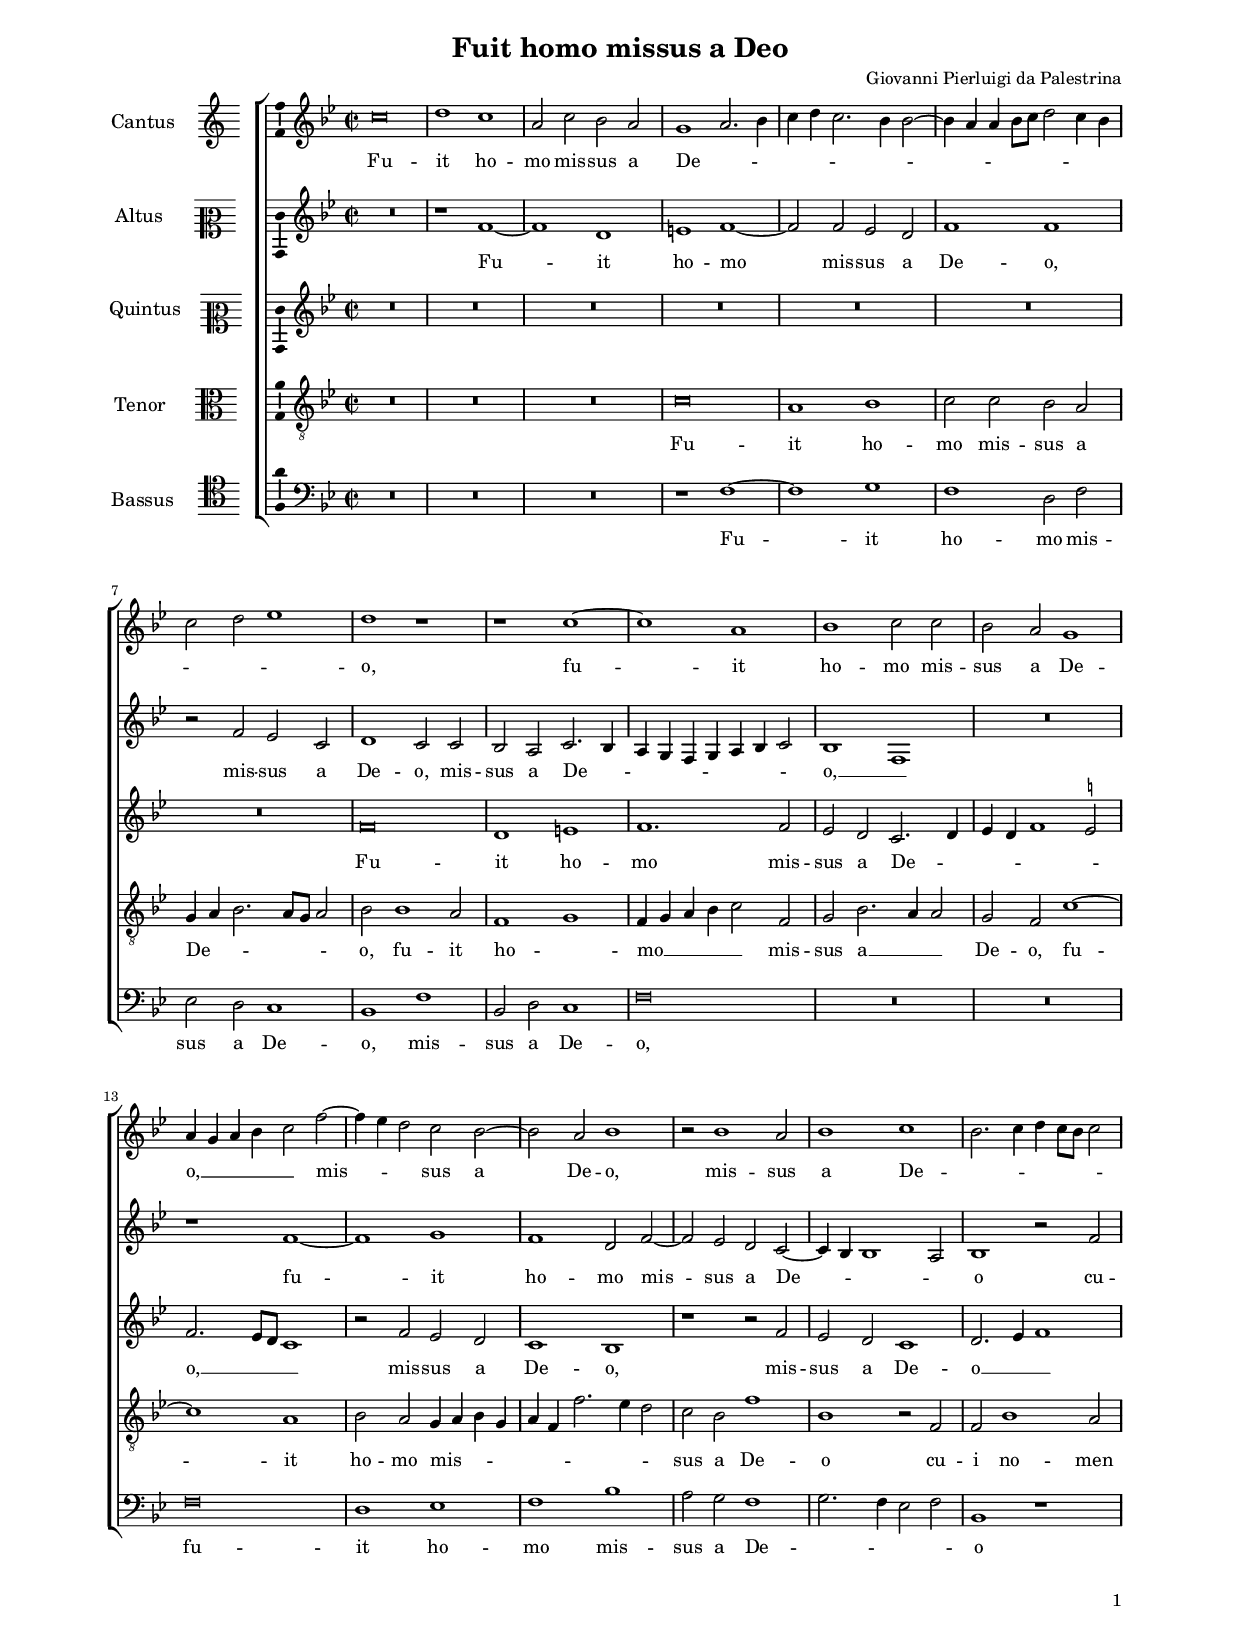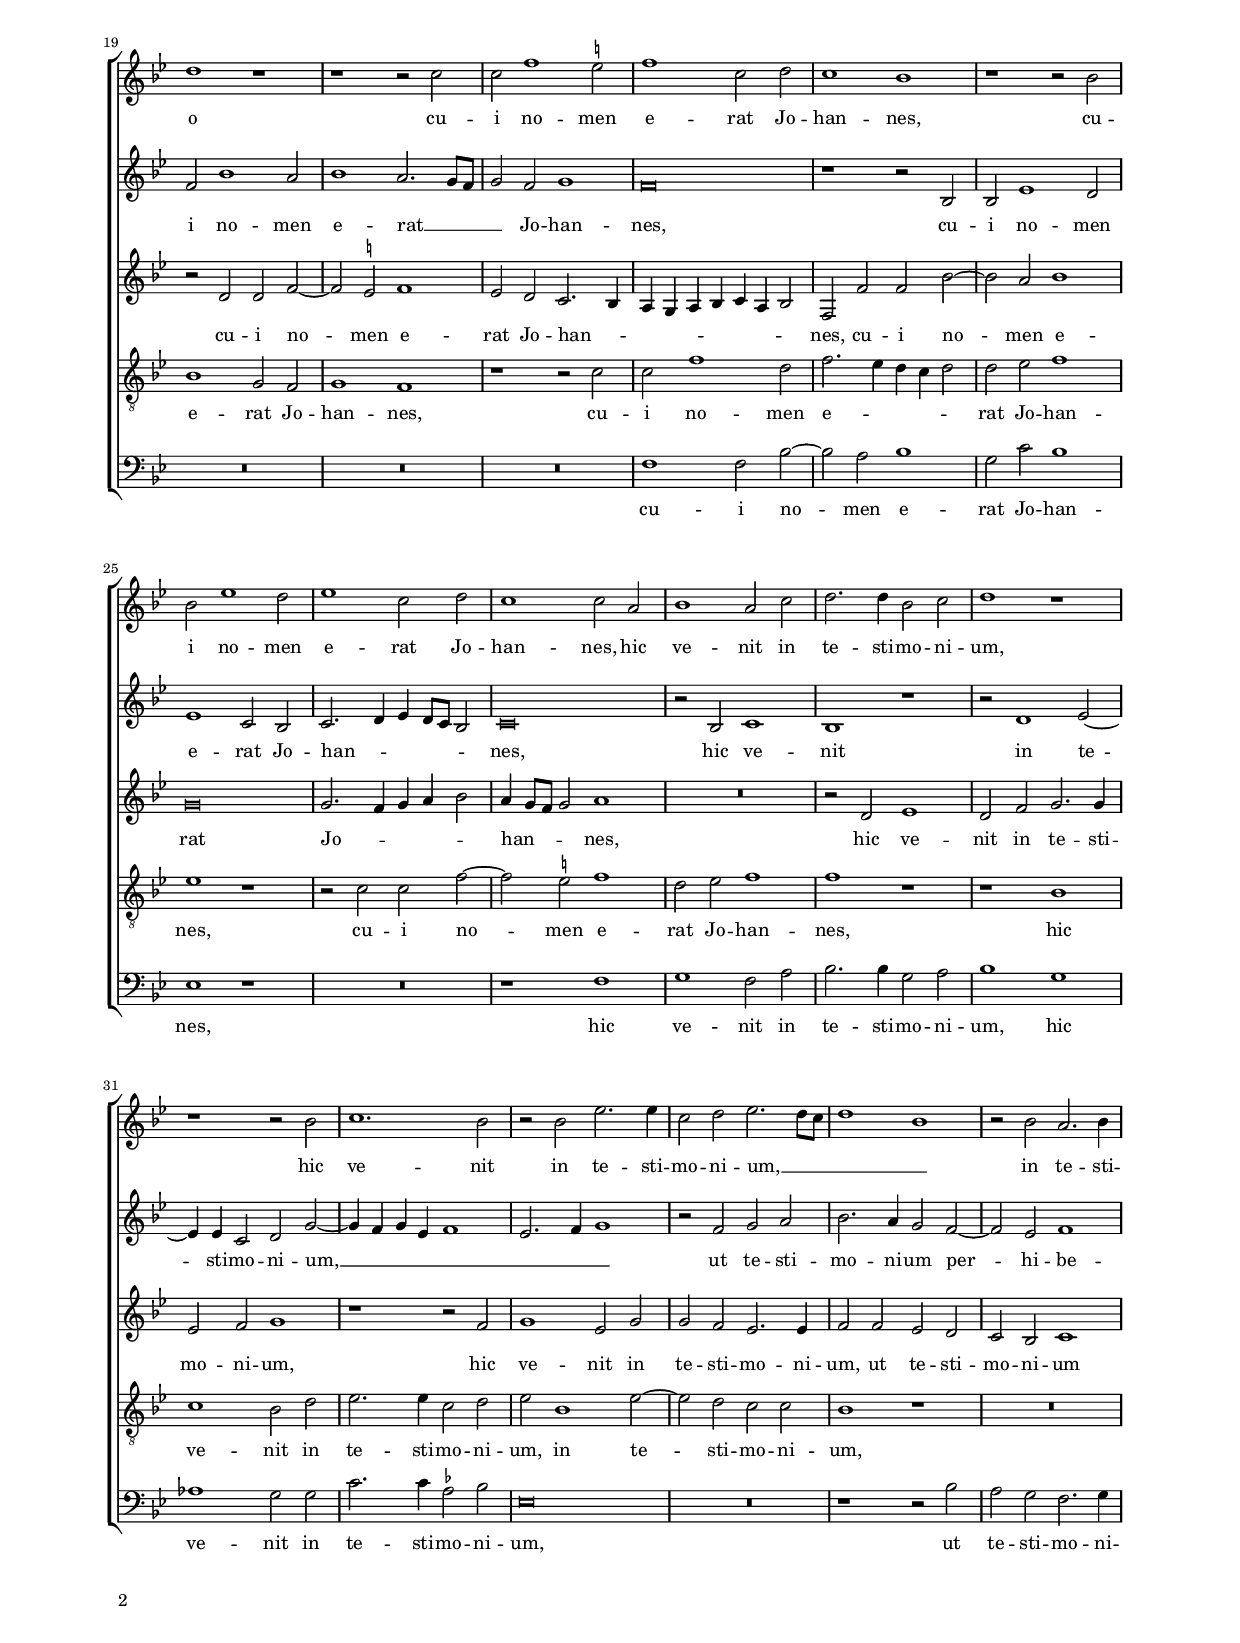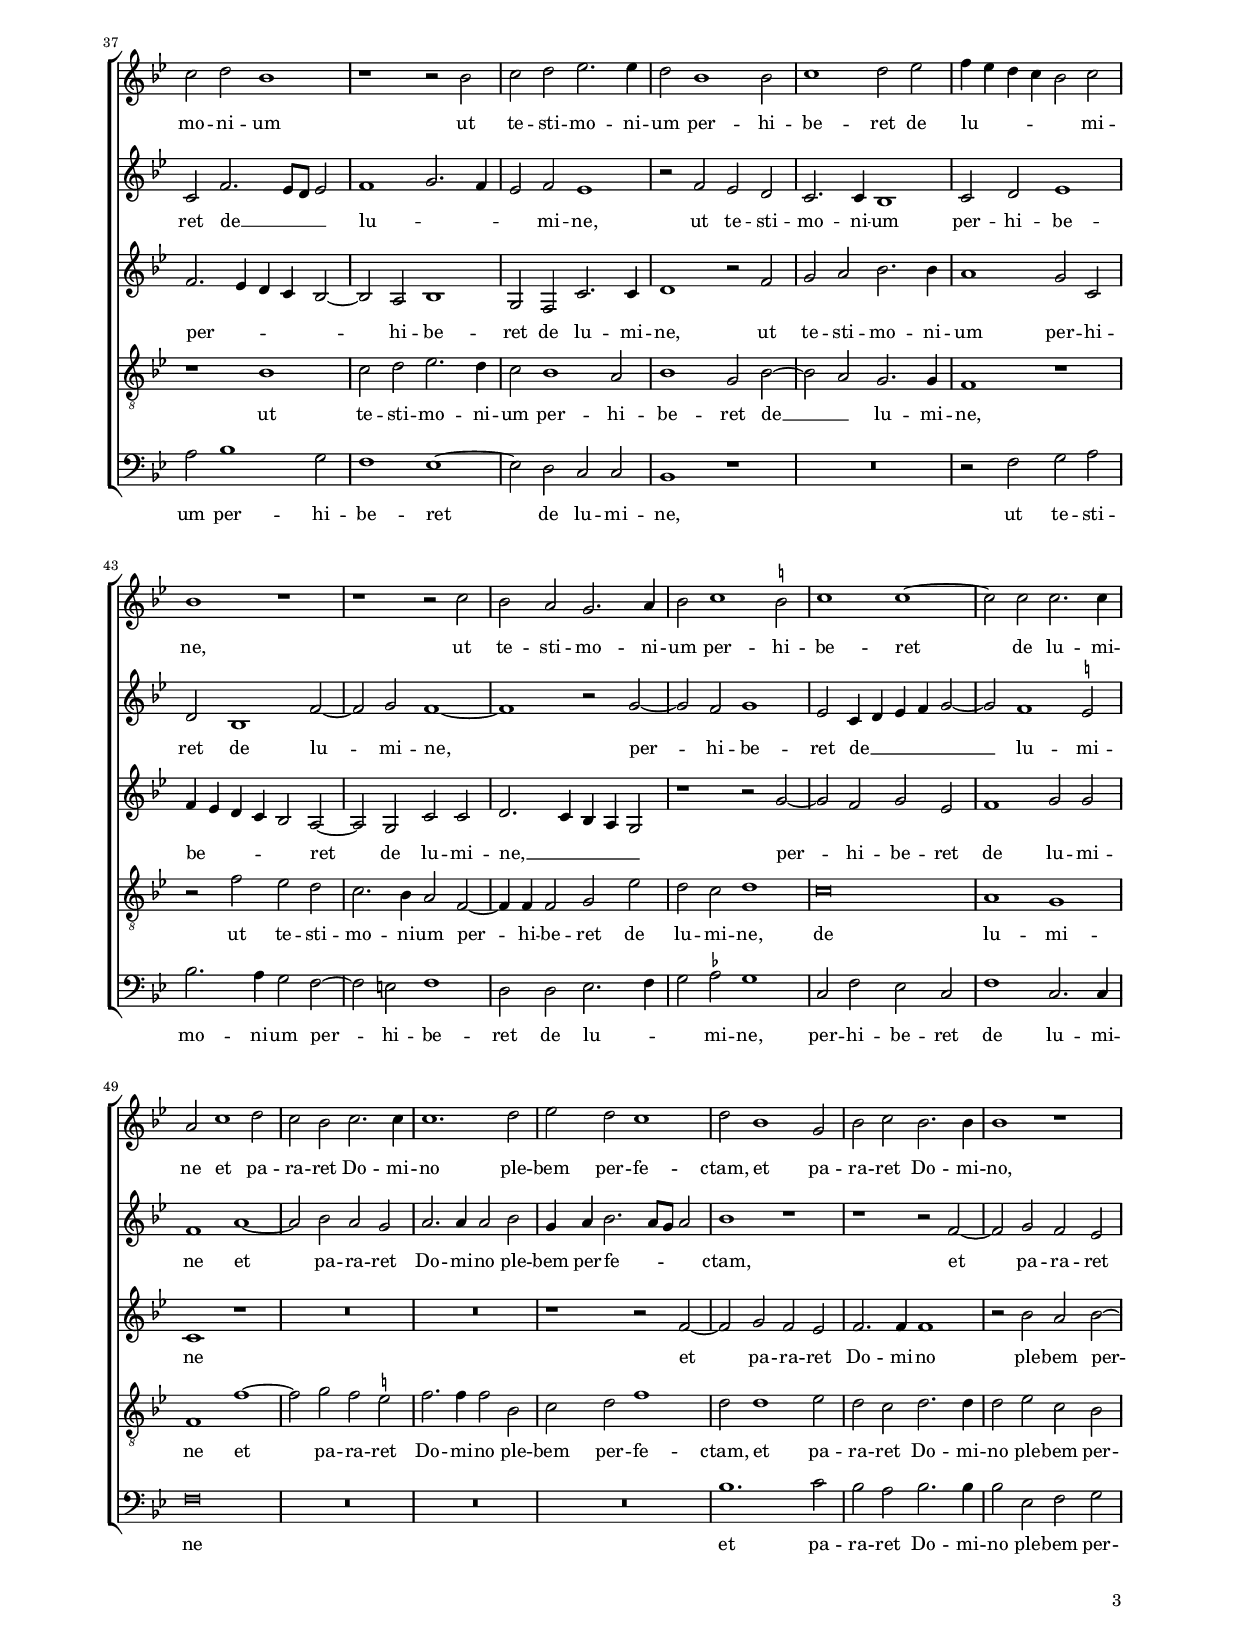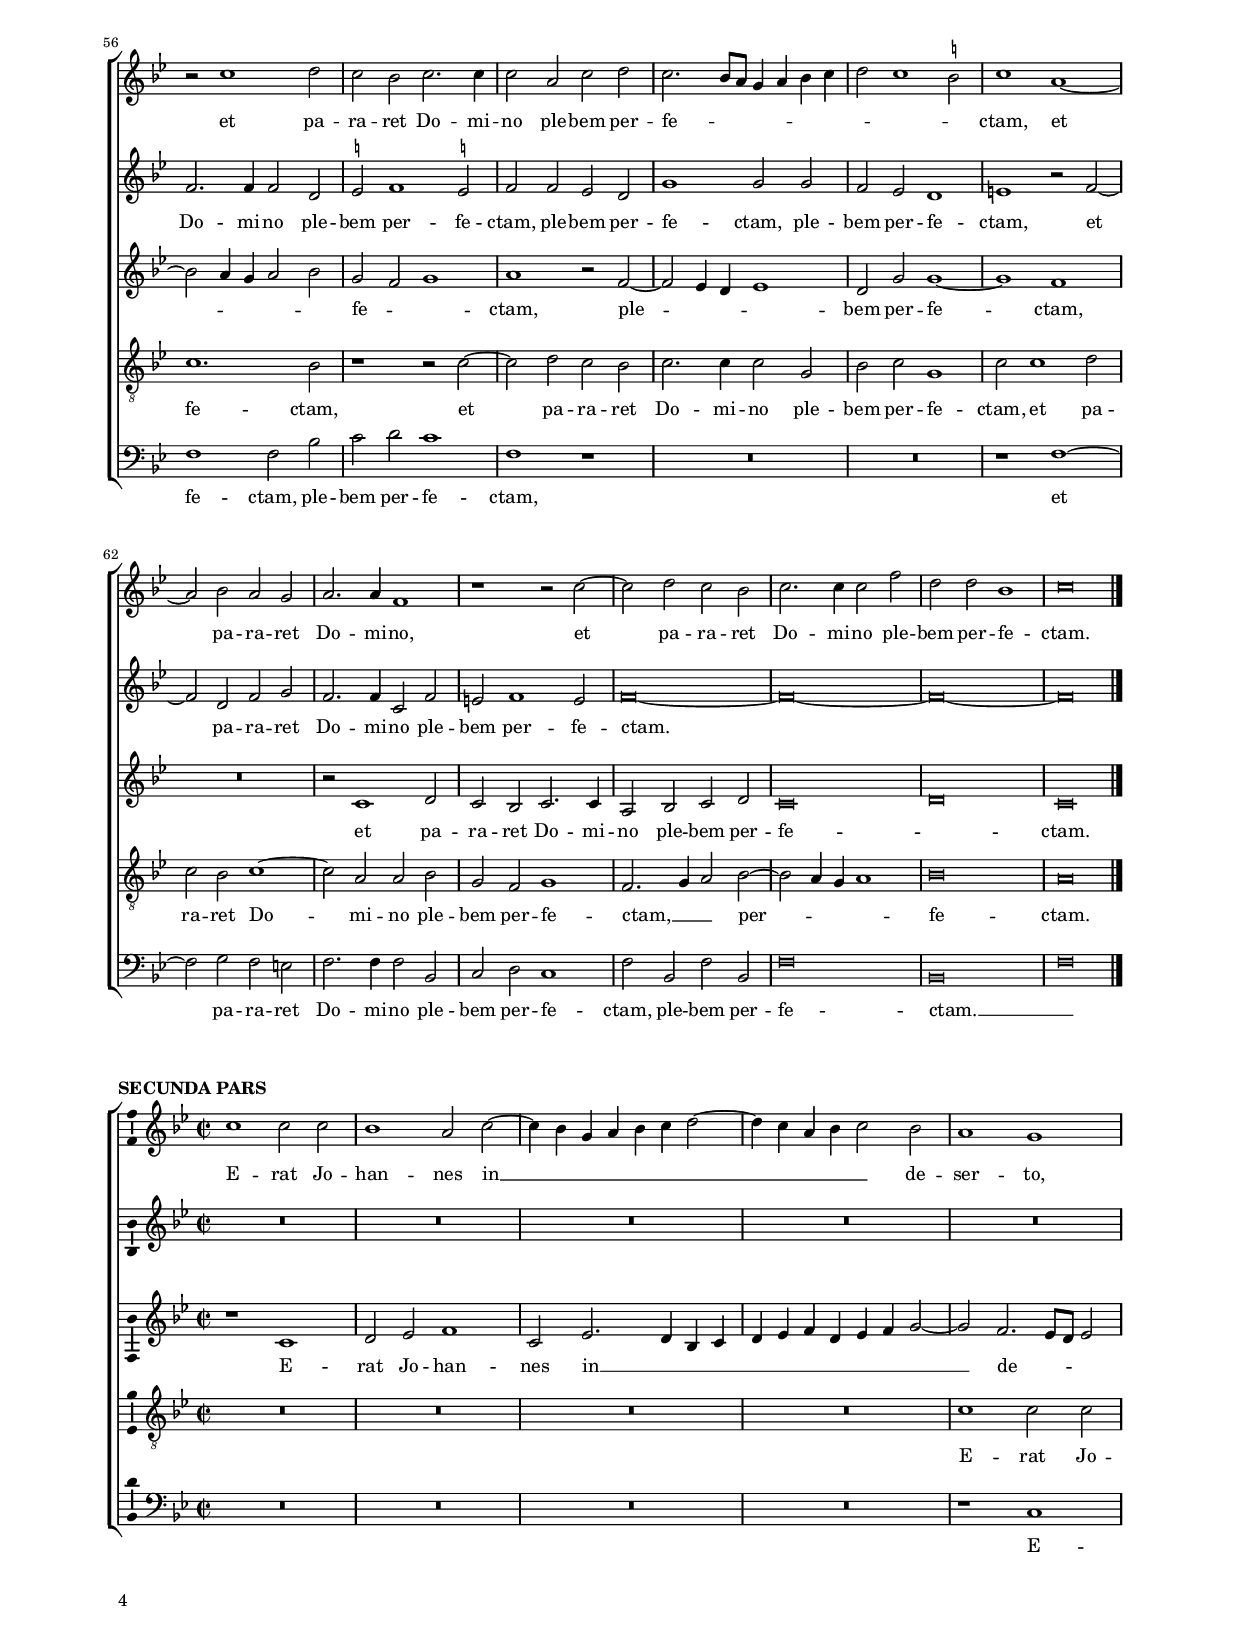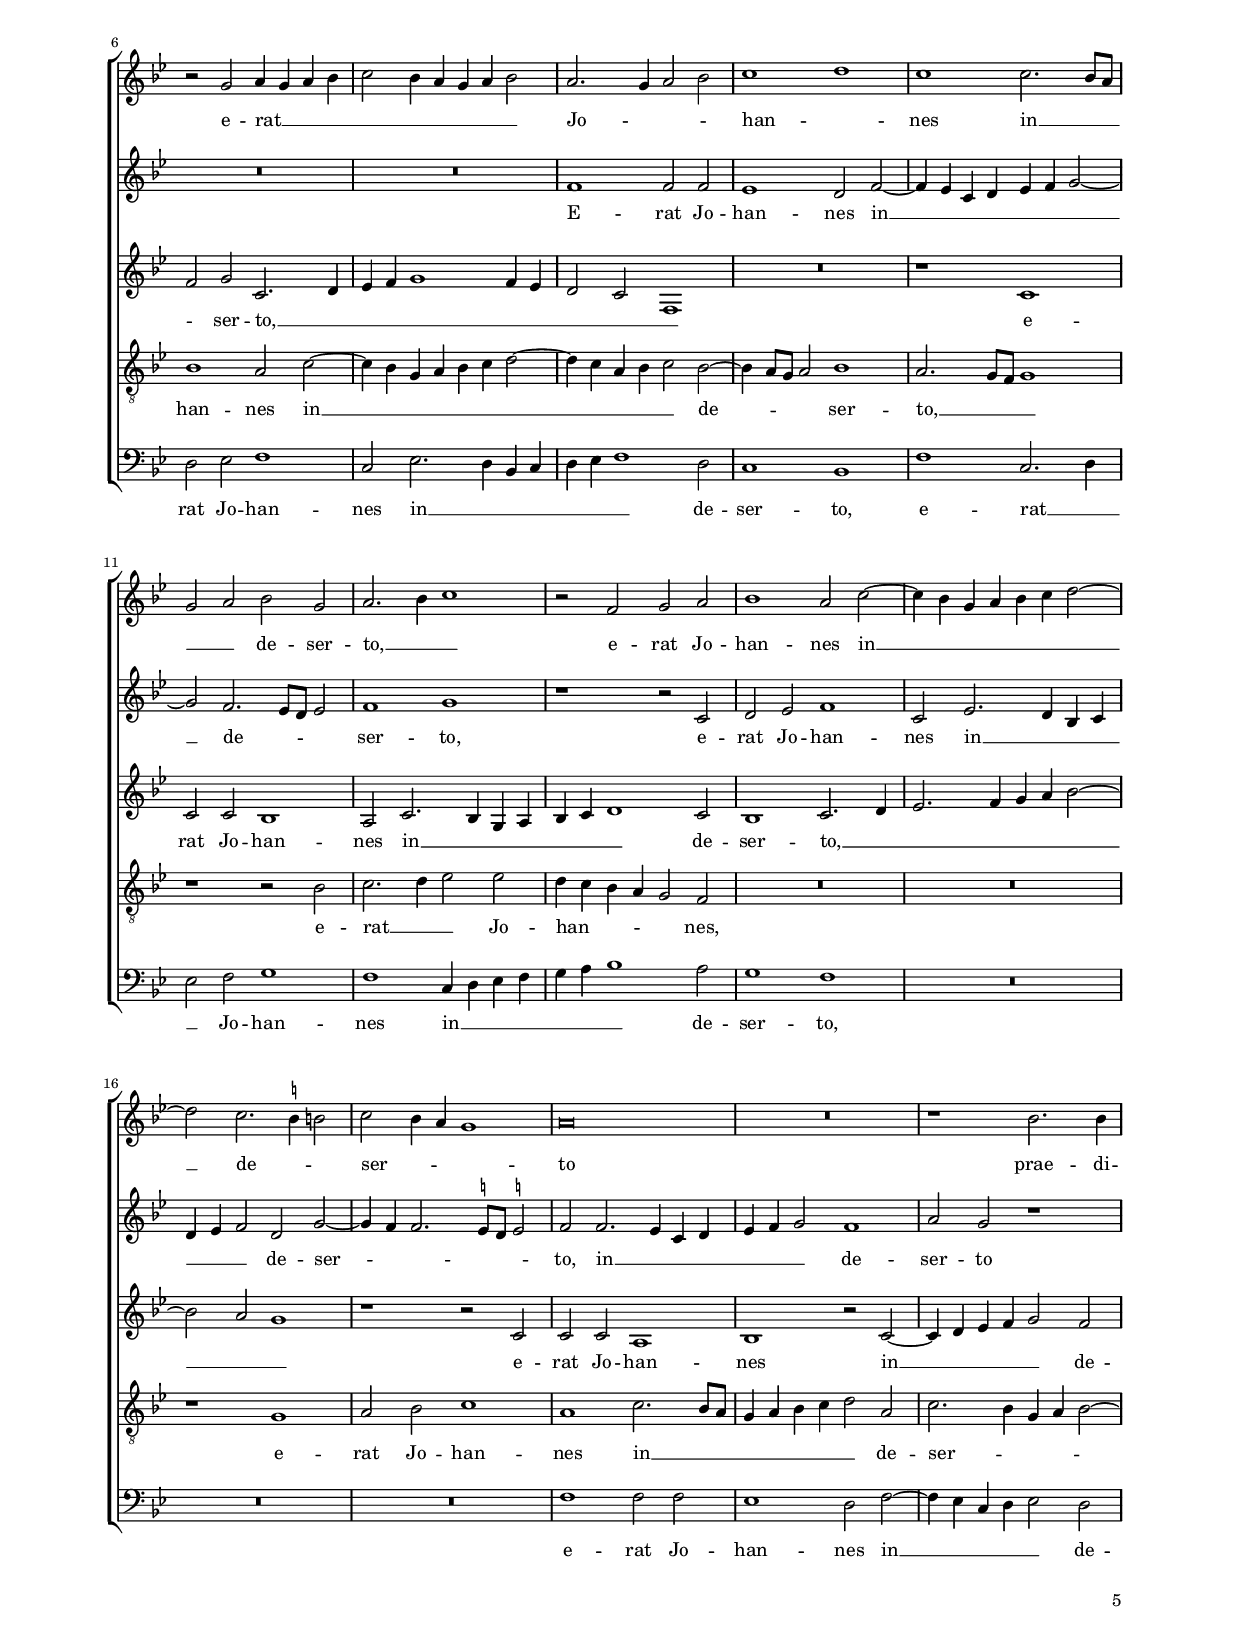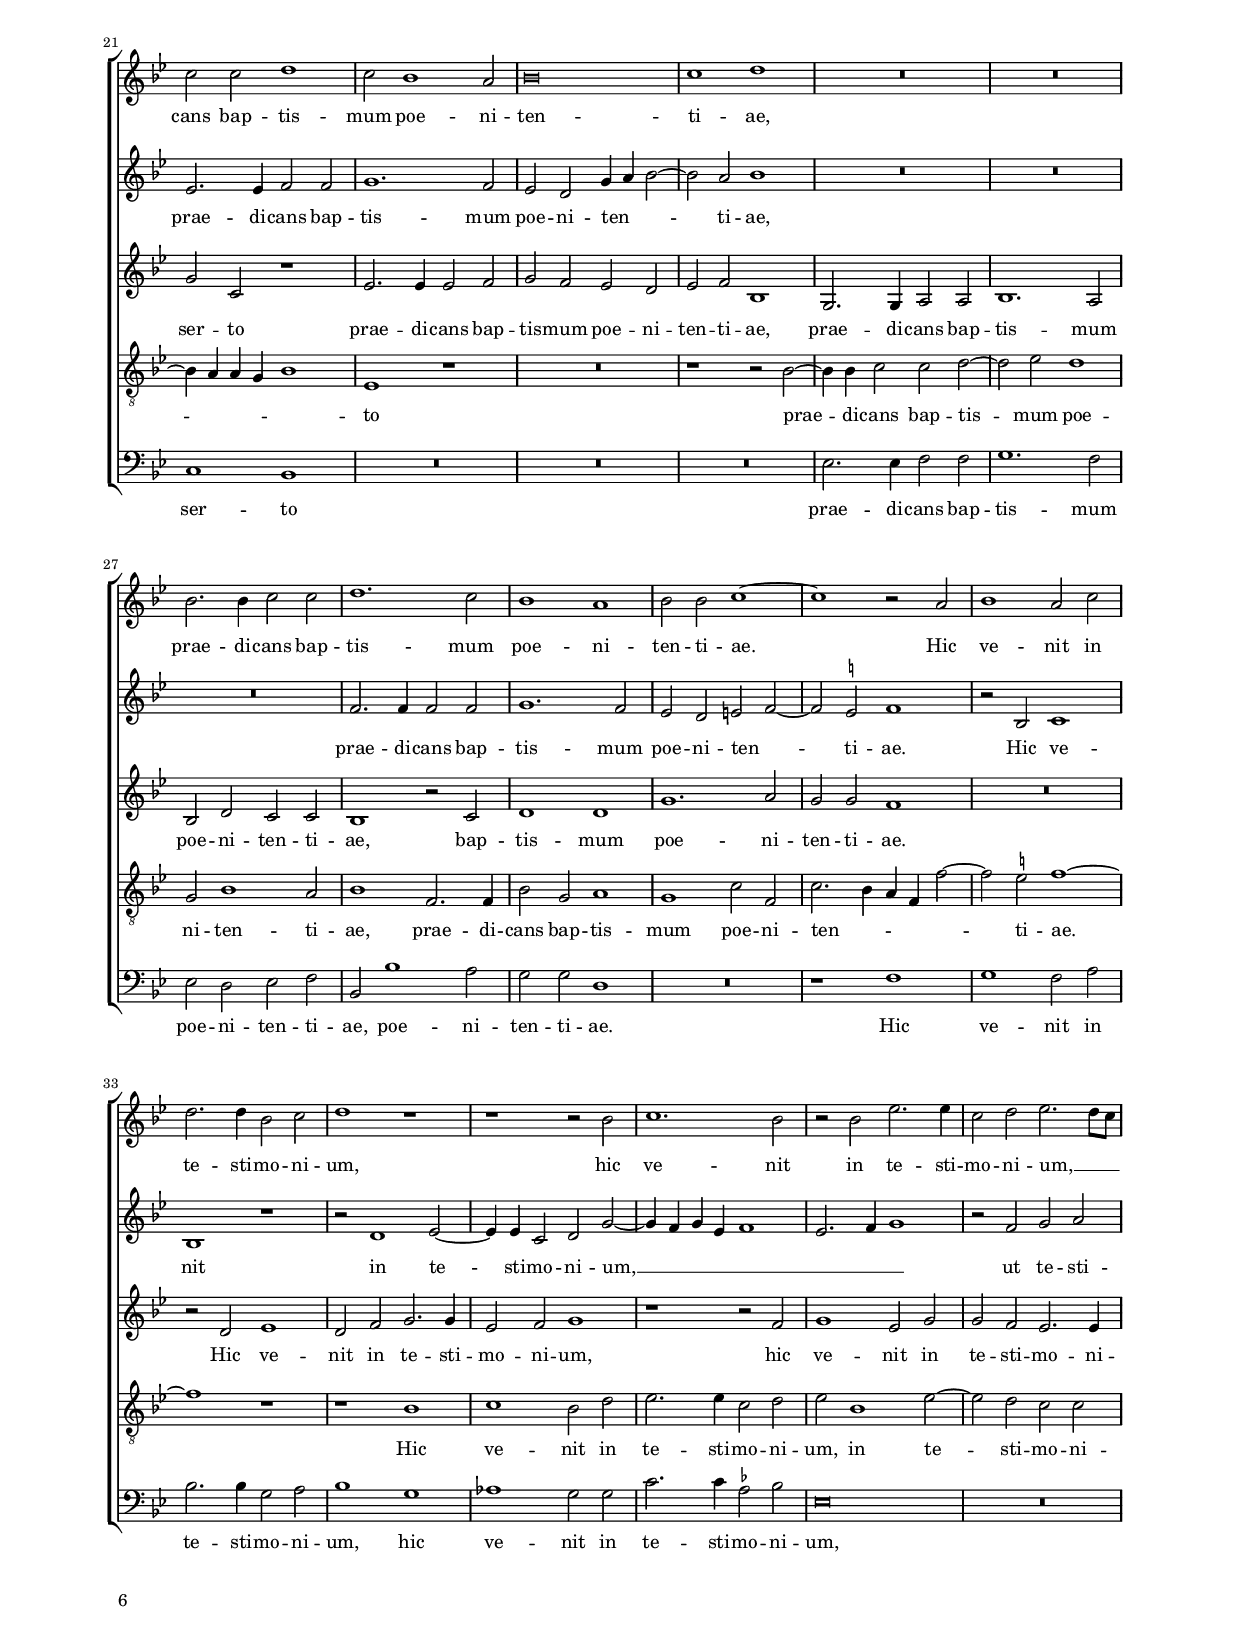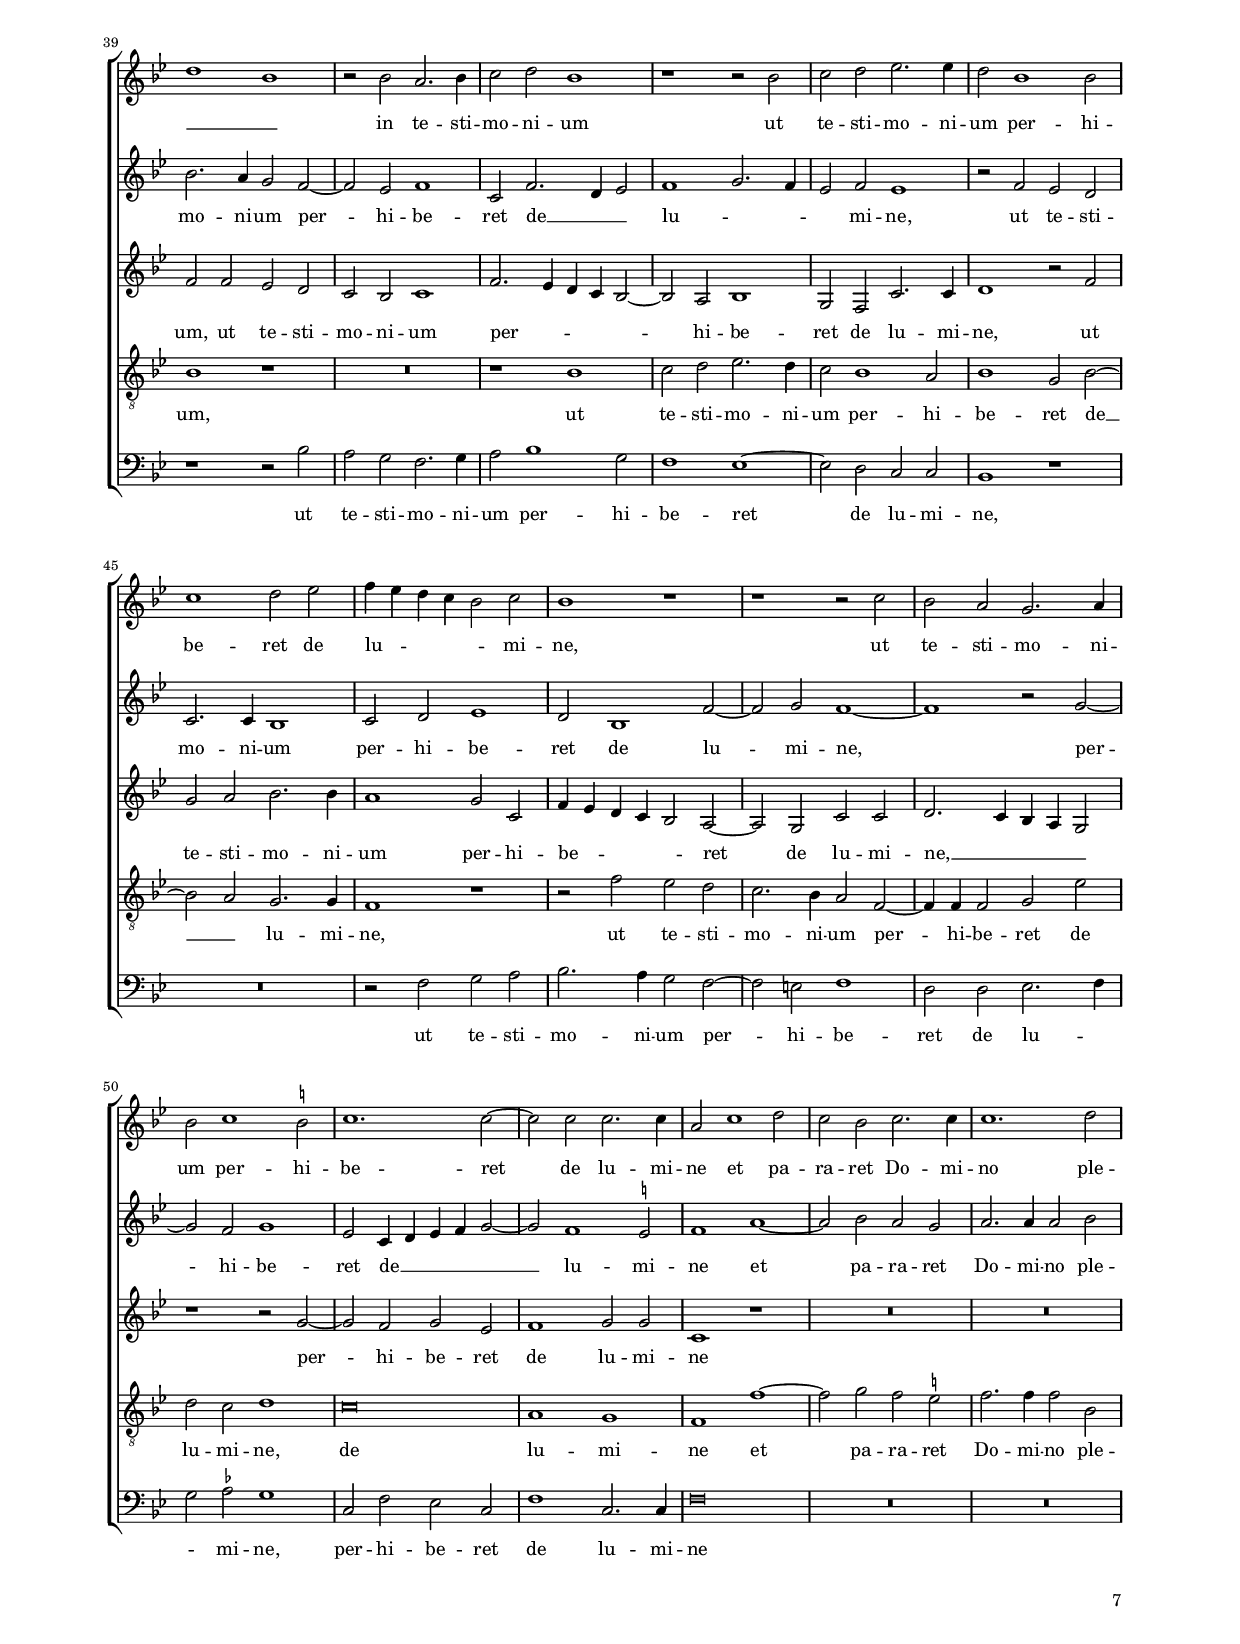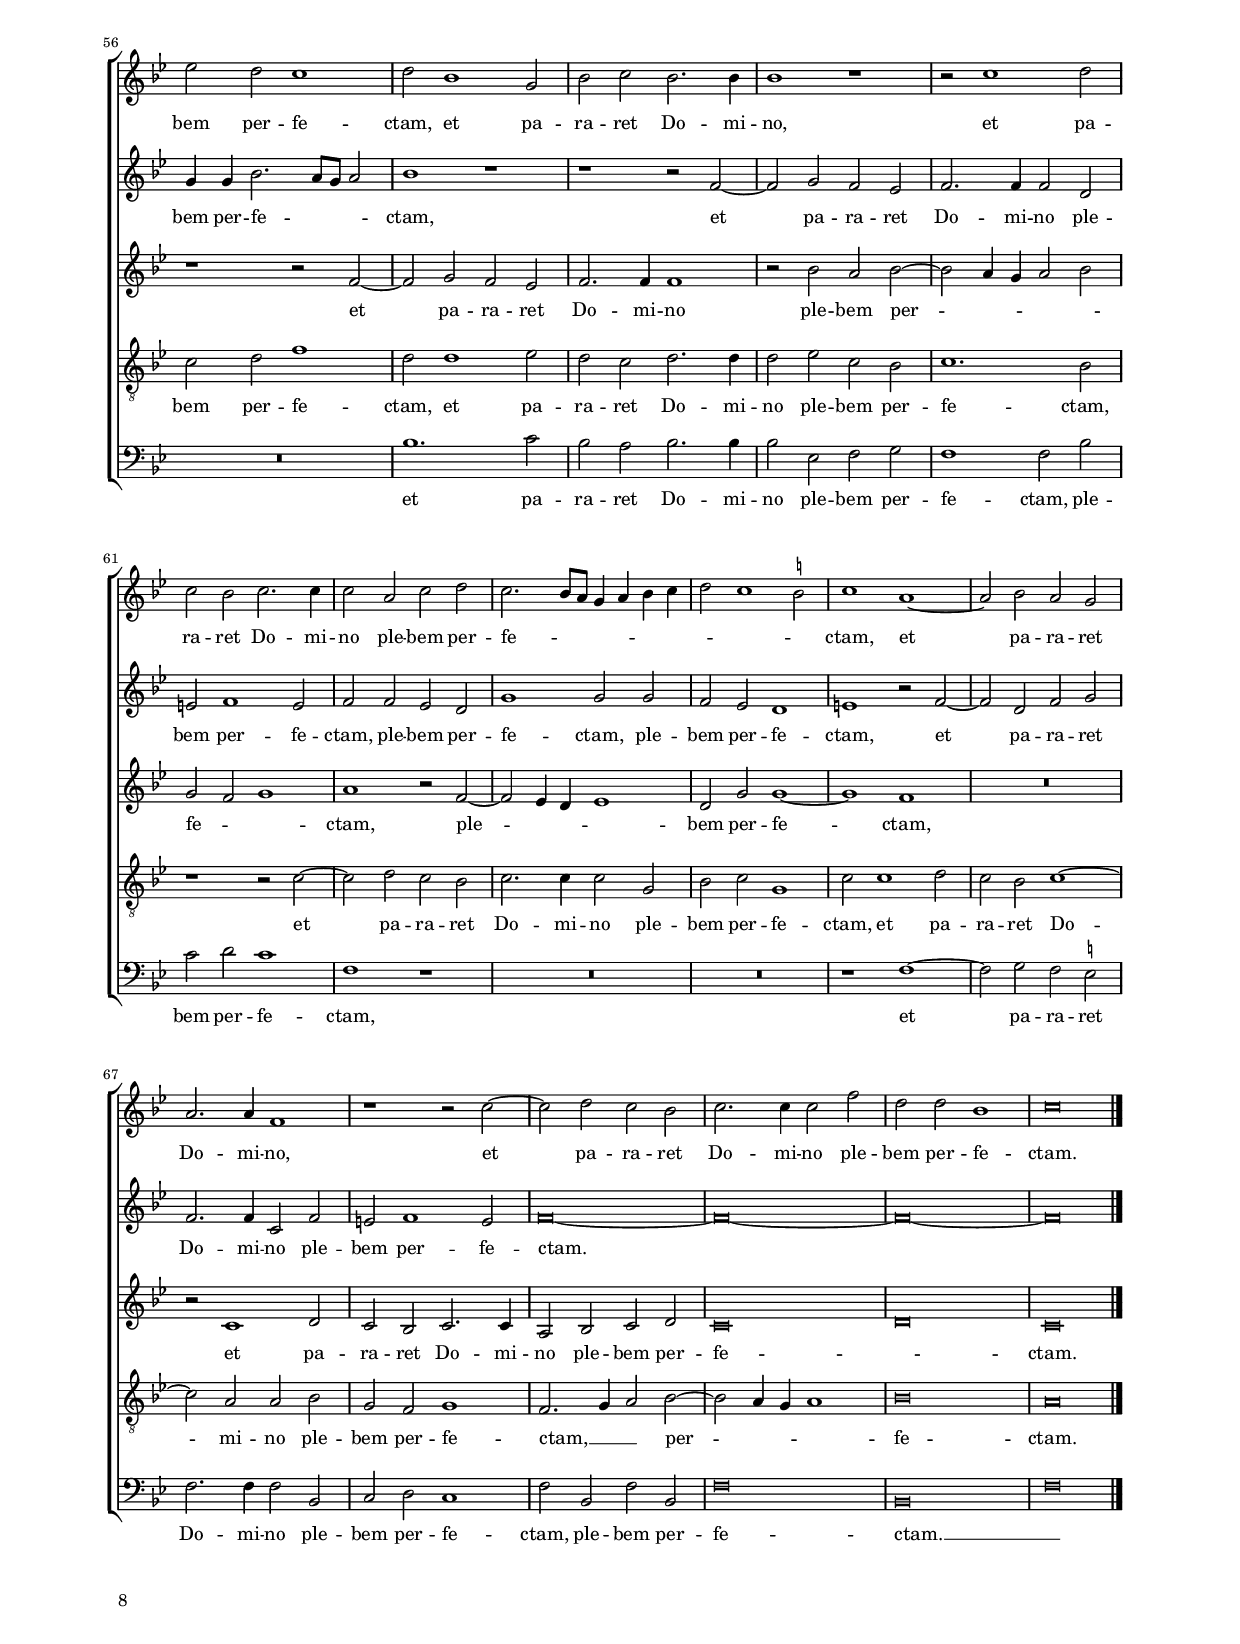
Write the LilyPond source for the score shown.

\header
{
  title="Fuit homo missus a Deo"
  composer="Giovanni Pierluigi da Palestrina"
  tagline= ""
}

\version "2.20.0"
\language deutsch
#(set-global-staff-size 15)
% #(set-default-paper-size "letter")
#(ly:set-option 'point-and-click #f)

	
	ficta = { \once \set suggestAccidentals = ##t }
	
	forget = #(define-music-function (music) (ly:music?) #{
		\accidentalStyle forget
		$music
		\accidentalStyle default
		#})
	
	m = \melisma
	me = \melismaEnd


\paper
	{
	top-margin = 1.8 \cm
	bottom-margin = 1.2 \cm
	left-margin = 2 \cm
	right-margin = 2 \cm
	ragged-bottom = ##f
	ragged-last-bottom = ##t
	print-page-number = ##f
	score-system-spacing = #'((basic-distance . 16) (minimum-distance . 14) (padding . 5) (strechability . 150))
	system-system-spacing = #'((basic-distance . 16) (minimum-distance . 14) (padding . 5) (strechability . 150))
    oddFooterMarkup=\markup   \fill-line { "" \fromproperty #'page:page-number-string }
    evenFooterMarkup=\markup  \fill-line { \fromproperty #'page:page-number-string "" }
    last-bottom-spacing = #'((basic-distance . 12) (minimum-distance . 7) (padding . 4))
	systems-per-page = 3
%       page-count = 6
%	min-systems-per-page = 3
	}

global = {
	\key c \major
	\time 2/2 \set Score.measureLength = #(ly:make-moment 2/1)
        \skip 1*136 \bar "|."
	}
	

incipitcantus = \markup { \score {
	{
	\set Staff.instrumentName = \markup { \fontsize #1 "Cantus" }
	\key c \major
	\clef violin
	s4 \bar ""
	}
	\layout  {
	raggedright = ##t
	indent = 1.8 \cm
	line-width = 2.5 \cm
	\context { \Staff \remove Time_signature_engraver }
	\override Staff.Clef.Y-extent = #'(0 . 0)
	}} \hspace #1 }
      
      
incipitaltus = \markup { \score {
	{
	\set Staff.instrumentName = \markup { \fontsize #1 "Altus" }
	\key c \major
	\clef mezzosoprano
	s4 \bar ""
	}
	\layout  {
	raggedright = ##t
	indent = 1.8 \cm
	line-width = 2.5 \cm
	\context { \Staff \remove Time_signature_engraver }
	\override Staff.Clef.Y-extent = #'(0 . 0)
	}} \hspace #1 }

         
incipitquintus = \markup { \score {
	{
	\set Staff.instrumentName = \markup { \fontsize #1 "Quintus" }
	\key c \major
	\clef mezzosoprano
	s4 \bar ""
	}
	\layout  {
	raggedright = ##t
	indent = 1.8 \cm
	line-width = 2.5 \cm
	\context { \Staff \remove Time_signature_engraver }
	\override Staff.Clef.Y-extent = #'(0 . 0)
	}} \hspace #1 }
      

incipittenor = \markup { \score {
	{
	\set Staff.instrumentName = \markup { \fontsize #1 "Tenor" }
	\key c \major
	\clef alto
	s4 \bar ""
	}
	\layout  {
	raggedright = ##t
	indent = 1.8 \cm
	line-width = 2.5 \cm
	\context { \Staff \remove Time_signature_engraver }
	\override Staff.Clef.Y-extent = #'(0 . 0)
	}} \hspace #1 }
 
      
incipitbassus = \markup { \score {
	{
	\set Staff.instrumentName = \markup { \fontsize #1 "Bassus" }
	\key c \major
	\clef tenor
	s4 \bar ""
	}
	\layout  {
	raggedright = ##t
	indent = 1.8 \cm
	line-width = 2.5 \cm
	\context { \Staff \remove Time_signature_engraver }
	\override Staff.Clef.Y-extent = #'(0 . 0)
	}} \hspace #1 }


cantus =  \relative c''
	{
	d\breve
	e1 d
	h2 d c h
	a1 h2. c4
%5
	d4 e d2. c4 c2~ |
	c4 h h c8 d e2 d4 c
	d2 e f1
	e1 r
	r1d~
%10
	d1 h |
	c1 d2 d
	c2 h a1
	h4 a h c d2 g~
	g4 f e2 d c~
%15
	c2 h c1 |
	r2 c1 h2
	c1 d
	c2. d4 e d8 c d2
	e1 r
%20
	r1 r2 d |
	d2 g1 \ficta fis2
	g1 d2 e
	d1 c
	r1 r2 c
%25
	c2 f1 e2 |
	f1 d2 e
	d1 d2 h
	c1 h2 d
	e2. e4 c2 d
%30
	e1 r |
	r1 r2 c
	d1. c2
	r2 c f2. f4
	d2 e f2. e8 d
%35
	e1 c |
	r2 c h2. c4
	d2 e c1
	r1 r2 c
	d2 e f2. f4
%40
	e2 c1 c2 |
	d1 e2 f
	g4 f e d c2 d
	c1 r
	r1 r2 d
%45
	c2 h a2. h4 |
	c2 d1 \ficta cis2
	d1 d~
	d2 d d2. d4
	h2 d1 e2
%50
	d2 c d2. d4 |
	d1. e2
	f2 e d1
	e2 c1 a2
	c2 d c2. c4
%55
	c1 r |
	r2 d1 e2
	d2 c d2. d4
	d2 h d e
	d2. c8 h a4 h c d
%60
	e2 d1 \ficta cis2 |
	d1 h~
	h2 c h a
	h2. h4 g1
	r1 r2 d'~
%65
	d2 e d c |
	d2. d4 d2 g
	e2 e c1
	d\breve |
	}


altus =  \relative c'
        {
	R\breve
	r1 g'~
	g1 e
	fis1 g~
%5
	g2 g f e |
	g1 g
	r2 g f d
	e1 d2 d
	c2 h d2. c4
%10
	h4 a g a h c d2 |
	c1 g
	R\breve
	r1 g'~
	g1 a
%15
	g1 e2 g~ |
	g2 f e d~
	d4 c c1 h2
	c1 r2 g'
	g2 c1 h2
%20
	c1 h2. a8 g |
	a2 g a1
	g\breve
	r1 r2 c,
	c2 f1 e2
%25
	f1 d2 c |
	d2. e4 f e8 d c2
	d\breve
	r2 c d1
	c1 r
%30
	r2 e1 f2~ |
	f4 f d2 e a~
	a4 g a f g1
	f2. g4 a1
	r2 g a h
%35
	c2. h4 a2 g~ |
	g2 f g1
	d2 g2. f8 e f2
	g1 a2. g4
	f2 g f1
%40
	r2 g f e |
	d2. d4 c1
	d2 e f1
	e2 c1 g'2~
	g2 a g1~
%45
	g1 r2 a~ |
	a2 g a1
	f2 d4 e f g a2~
	a2 g1 \ficta fis2
	g1 h~
%50
	h2 c h a |
	h2. h4 h2 c
	a4 h c2. h8 a h2
	c1 r
	r1 r2 g~
%55
	g2 a g f |
	g2. g4 g2 e
	\ficta fis2 g1 \ficta fis!2
	g2 g f e
	a1 a2 a
%60
	g2 f e1 |
	fis1 r2 g~
	g2 e g a
	g2. g4 d2 g
	fis2 g1 fis2
%65
	g\breve~
	g\breve~
	g\breve~
	g\breve |
	}


quintus =  \relative c'
	{
	R\breve
	R\breve
	R\breve
	R\breve
%5
	R\breve |
	R\breve
	R\breve
	g'\breve
	e1 fis
%10
	g1. g2 |
	f2 e d2. e4
	f4 e g1 \ficta fis2
	g2. f8 e d1
	r2 g f e
%15
	d1 c |
	r1 r2 g'
	f2 e d1
	e2. f4 g1
	r2 e e g~
%20
	g2 \ficta fis g1 |
	f2 e d2. c4
	h4 a h c d h c2
	g2 g' g c~
	c2 h c1
%25
	a\breve |
	a2. g4 a h c2
	h4 a8 g a2 h1
	R\breve
	r2 e, f1
%30
	e2 g a2. a4 |
	f2 g a1
	r1 r2 g
	a1 f2 a
	a2 g f2. f4
%35
	g2 g f e |
	d2 c d1
	g2. f4 e d c2~
	c2 h c1
	a2 g d'2. d4
%40
	e1 r2 g |
	a2 h c2. c4
	h1 a2 d,
	g4 f e d c2 h~
	h2 a d d
%45
	e2. d4 c h a2 |
	r1 r2 a'~
	a2 g a f
	g1 a2 a
	d,1 r
%50
	R\breve |
	R\breve
	r1 r2 g~
	g2 a g f
	g2. g4 g1
%55
	r2 c h c~ |
	c2 h4 a h2 c
	a2 g a1
	h1 r2 g~
	g2 f4 e f1
%60
	e2 a a1~ |
	a1 g
	R\breve
	r2 d1 e2
	d2 c d2. d4
%65
	h2 c d e |
	d\breve
	e\breve
	d\breve |
	}


tenor  =  \relative c'
	{
	R\breve
	R\breve
	R\breve
	d\breve
%5
	h1 c |
	d2 d c h
	a4 h c2. h8 a h2
	c2 c1 h2
	g1 a
%10
	g4 a h c d2 g, |
	a2 c2. h4 h2
	a2 g d'1~
	d1 h
	c2 h a4 h c a
%15
	h4 g g'2. f4 e2 |
	d2 c g'1
	c,1 r2 g
	g2 c1 h2
	c1 a2 g
%20
	a1 g |
	r1 r2 d'
	d2 g1 e2
	g2. f4 e d e2
	e2 f g1
%25
	f1 r |
	r2 d d g~
	g2 \ficta fis g1
	e2 f g1
	g1 r
%30
	r1 c, |
	d1 c2 e
	f2. f4 d2 e
	f2 c1 f2~
	f2 e d d
%35
	c1 r |
	R\breve
	r1 c
	d2 e f2. e4
	d2 c1 h2
%40
	c1 a2 c~ |
	c2  h a2. a4
	g1 r
	r2 g' f e
	d2. c4 h2 g~
%45
	g4 g g2 a f' |
	e2 d e1
	d\breve
	h1 a
	g1 g'~
%50
	g2 a g \ficta fis |
	g2. g4 g2 c,
	d2 e g1
	e2 e1 f2
	e2 d e2. e4
%55
	e2 f d c |
	d1. c2
	r1 r2 d~
	d2 e d c
	d2. d4 d2 a
%60
	c2 d a1 |
	d2 d1 e2
	d2 c d1~
	d2 h h c
	a2 g a1
%65
	g2. a4 h2 c~ |
	c2 h4 a h1
	c\breve
	h\breve |
	}


bassus  =  \relative c
	{
	R\breve
	R\breve
	R\breve
	r1 g'~
%5
	g1 a |
	g1 e2 g
	f2 e d1
	c1 g'
	c,2 e d1
%10
	g\breve |
	R\breve
	R\breve
	g\breve
	e1 f
%15
	g1 c |
	h2 a g1
	a2. g4 f2 g
	c,1 r
	R\breve
%20
	R\breve |
	R\breve
	g'1 g2 c~
	c2 h c1
	a2 d c1
%25
	f,1 r |
	R\breve
	r1 g
	a1 g2 h
	c2. c4 a2 h
%30
	c1 a |
	b1 a2 a
	d2. d4 \ficta b2 c
	f,\breve
	R\breve
%35
	r1 r2 c' |
	h2 a g2. a4
	h2 c1 a2
	g1 f~
	f2 e d d
%40
	c1 r |
	R\breve
	r2 g' a h
	c2. h4 a2 g~
	g2 fis g1
%45
	e2 e f2. g4 |
	a2 \ficta b a1
	d,2 g f d
	g1 d2. d4
	g\breve
%50
	R\breve |
	R\breve
	R\breve
	c1. d2
	c2 h c2. c4
%55
	c2 f, g a |
	g1 g2 c
	d2 e d1
	g,1 r
	R\breve
%60
	R\breve |
	r1 g~
	g2 a g fis
	g2. g4 g2 c,
	d2 e d1
%65
	g2 c, g' c, |
	g'\breve
	c,\breve
	g'\breve |
	}


lyricscantus = \lyricmode {
	Fu -- it ho -- mo mis -- sus a De -- _ _ _ _ _ _ _ _ _ _ _ _ _ _ _ _ _ o,
        fu -- it ho -- mo mis -- sus a De -- o, __ _ _ _ _
        mis -- _ _ sus a De -- o,
        mis -- sus a De -- _ _ _ _ _ _ o
        cu -- i no -- men e -- rat Jo -- han -- nes,
        cu -- i no -- men e -- rat Jo -- han -- nes,
        hic ve -- nit in te -- sti -- mo -- ni -- um,
        hic ve -- nit in te -- sti -- mo -- ni -- um, __ _ _ _ _
        in te -- sti -- mo -- ni -- um
        ut te -- sti -- mo -- ni -- um per -- hi -- be -- ret de lu -- _ _ _ _ mi -- ne,
        ut te -- sti -- mo -- ni -- um per -- hi -- be -- ret de lu -- mi -- ne
        et pa -- ra -- ret Do -- mi -- no ple -- bem per -- fe -- ctam,
        et pa -- ra -- ret Do -- mi -- no,
        et pa -- ra -- ret Do -- mi -- no ple -- bem per -- fe -- _ _ _ _ _ _ _ _ _ ctam,
        et pa -- ra -- ret Do -- mi -- no,
        et pa -- ra -- ret Do -- mi -- no ple -- bem per -- fe -- ctam.
	}


lyricsaltus = \lyricmode {
	Fu -- it ho -- mo mis -- sus a De -- o,
        mis -- sus a De -- o,
        mis -- sus a De -- _ _ _ _ _ _ _ _ o, __ _
        fu -- it ho -- mo mis -- sus a De -- _ _ _ o
        cu -- i no -- men e -- rat __ _ _ _ Jo -- han -- nes,
        cu -- i no -- men e -- rat Jo -- han -- _ _ _ _ _ nes,
        hic ve -- nit in te -- sti -- mo -- ni -- um, __ _ _ _ _ _ _ _
        ut te -- sti -- mo -- ni -- um per -- hi -- be -- ret de __ _ _ _ lu -- _ _ _ mi -- ne,
        ut te -- sti -- mo -- ni -- um per -- hi -- be -- ret de lu -- mi -- ne,
        per -- hi -- be -- ret de __ _ _ _ _ lu -- mi -- ne
        et pa -- ra -- ret Do -- mi -- no ple -- bem per -- fe -- _ _ _ ctam,
        et pa -- ra -- ret Do -- mi -- no ple -- bem per -- fe -- ctam,
        ple -- bem per -- fe -- ctam,
        ple -- bem per -- fe -- ctam,
        et pa -- ra -- ret Do -- mi -- no ple -- bem per -- fe -- ctam.
	}


lyricsquintus = \lyricmode {
	Fu -- it ho -- mo mis -- sus a De -- _ _ _ _ _ o, __ _ _ _
        mis -- sus a De -- o,
        mis -- sus a De -- o __ _ _
        cu -- i no -- men e -- rat Jo -- han -- _ _ _ _ _ _ _ _ nes,
        cu -- i no -- men e -- rat Jo -- _ _ _ _ han -- _ _ _ nes,
        hic ve -- nit in te -- sti -- mo -- ni -- um,
        hic ve -- nit in te -- sti -- mo -- ni -- um,
        ut te -- sti -- mo -- ni -- um per -- _ _ _ _ hi -- be -- ret de lu -- mi -- ne,
        ut te -- sti -- mo -- ni -- um per -- hi -- be -- _ _ _ _ ret de lu -- mi -- ne, __ _ _ _ _
        per -- hi -- be -- ret de lu -- mi -- ne
        et pa -- ra -- ret Do -- mi -- no ple -- bem per -- _ _ _ _ fe -- _ _ ctam,
        ple -- _ _ _ bem per -- fe -- ctam,
        et pa -- ra -- ret Do -- mi -- no ple -- bem per -- fe -- _ ctam.
	}


lyricstenor = \lyricmode {
	Fu -- it ho -- mo mis -- sus a De -- _ _ _ _ _ o,
        fu -- it ho -- _ mo __ _ _ _ _ mis -- sus a __ _ _ De -- o,
        fu -- it ho -- mo mis -- _ _ _ _ _ _ _ _ sus a De -- o
        cu -- i no -- men e -- rat Jo -- han -- nes,
        cu -- i no -- men e -- _ _ _ _ rat Jo -- han -- nes,
        cu -- i no -- men e -- rat Jo -- han -- nes,
        hic ve -- nit in te -- sti -- mo -- ni -- um,
        in te -- sti -- mo -- ni -- um,
        ut te -- sti -- mo -- ni -- um per -- hi -- be -- ret de __ _ lu -- mi -- ne,
        ut te -- sti -- mo -- ni -- um per -- hi -- be -- ret de lu -- mi -- ne,
        de lu -- mi -- ne
        et pa -- ra -- ret Do -- mi -- no ple -- bem per -- fe -- ctam,
        et pa -- ra -- ret Do -- mi -- no ple -- bem per -- fe -- ctam,
        et pa -- ra -- ret Do -- mi -- no ple -- bem per -- fe -- ctam,
        et pa -- ra -- ret Do -- mi -- no ple -- bem per -- fe -- ctam, __ _ _
        per -- _ _ _ fe -- ctam.
	}


lyricsbassus = \lyricmode {
	Fu -- it ho -- mo mis -- sus a De -- o,
        mis -- sus a De -- o,
        fu -- it ho -- mo mis -- sus a De -- _ _ _ _ o
        cu -- i no -- men e -- rat Jo -- han -- nes,
        hic ve -- nit in te -- sti -- mo -- ni -- um,
        hic ve -- nit in te -- sti -- mo -- ni -- um,
        ut te -- sti -- mo -- ni -- um per -- hi -- be -- ret de lu -- mi -- ne,
        ut te -- sti -- mo -- ni -- um per -- hi -- be -- ret de lu -- _ _ mi -- ne,
        per -- hi -- be -- ret de lu -- mi -- ne
        et pa -- ra -- ret Do -- mi -- no ple -- bem per -- fe -- ctam,
        ple -- bem per -- fe -- ctam,
        et pa -- ra -- ret Do -- mi -- no ple -- bem per -- fe -- ctam,
        ple -- bem per -- fe -- ctam. __ _
	}


\score
{  
	\transpose c b, {
	\new ChoirStaff \with { \override StaffGrouper.staff-staff-spacing.basic-distance = #12 }
	<<

	\new Staff << \global
	\new Voice="v1" {
		\set Staff.instrumentName=\incipitcantus
		\set Staff.midiInstrument = "reed organ"
		\clef violin
		\cantus }
	\new Lyrics \lyricsto "v1" {\lyricscantus }
	>>


	\new Staff << \global
	\new Voice="v2" {
		\set Staff.instrumentName=\incipitaltus
		\set Staff.midiInstrument = "reed organ"
                \clef violin % "G_8"
		\altus}
	\new Lyrics \lyricsto "v2" {\lyricsaltus }
	>>
        

	\new Staff << \global
	\new Voice="v5" {
		\set Staff.instrumentName=\incipitquintus
		\set Staff.midiInstrument = "reed organ"
                \clef violin % "G_8"
		\quintus}
	\new Lyrics \lyricsto "v5" {\lyricsquintus }
	>>


	\new Staff << \global
	\new Voice="v3" {
		\set Staff.instrumentName=\incipittenor
		\set Staff.midiInstrument = "reed organ"
		\clef "G_8"
		\tenor }
	\new Lyrics \lyricsto "v3" {\lyricstenor }
	>>


	\new Staff << \global
	\new Voice="v4" {
		\set Staff.instrumentName=\incipitbassus
		\set Staff.midiInstrument = "reed organ"
		\clef bass
		\bassus }
	\new Lyrics \lyricsto "v4" {\lyricsbassus}
	>>

	>>
	} % transpose

	\layout
	{
	indent = 2.5 \cm
	\context { \Staff \override TimeSignature.break-visibility = #end-of-line-invisible }
	\context { \Lyrics \override VerticalAxisGroup.nonstaff-relatedstaff-spacing.padding = #1.4 }
    \context { \Staff \consists "Ambitus_engraver" }
	\context { \Score \override BarNumber.padding = #2 }
	\context { \Voice \override NoteHead.style = #'baroque }
	}


\midi
	{
    	\tempo 2 = 90
	}

}

%%%%%%%%%%%%%%%%%%%%  SECUNDA PARS %%%%%%%%%%%%%%%%%%%%


global = {
	\key c \major
	\time 2/2 \set Score.measureLength = #(ly:make-moment 2/1)
        \skip 1*144 \bar "|."
	}


cantus =  \relative c''
	{
        d1 d2 d
	c1 h2 d~
	d4 c a h c d e2~
	e4 d h c d2 c
%5
	h1 a |
	r2 a h4 a h c
	d2 c4 h a h c2
	h2. a4 h2 c
	d1 e
%10
	d1 d2. c8 h |
	a2 h c a
	h2. c4 d1
	r2 g, a h
	c1 h2 d~
%15
	d4 c a h c d e2~ |
	e2 d2. \ficta cis4 cis!2
	d2 c4 h a1
	h\breve
	R\breve
%20
	r1 c2. c4 |
	d2 d e1
	d2 c1 h2
	c\breve
	d1 e
%25
	R\breve |
	R\breve
	c2. c4 d2 d
	e1. d2
	c1 h
%30
	c2 c d1~ |
	d1 r2 h
	c1 h2 d
	e2. e4 c2 d
	e1 r
%35
	r1 r2 c |
	d1. c2
	r2 c f2. f4
	d2 e f2. e8 d
	e1 c
%40
	r2 c h2. c4 |
	d2 e c1
	r1 r2 c
	d2 e f2. f4
	e2 c1 c2
%45
	d1 e2 f |
	g4 f e d c2 d
	c1 r
	r1 r2 d
	c2 h a2. h4
%50
	c2 d1 \ficta cis2 |
	d1. d2~
	d2 d d2. d4
	h2 d1 e2
	d2 c d2. d4
%55
	d1. e2 |
	f2 e d1
	e2 c1 a2
	c2 d c2. c4
	c1 r
%60
	r2 d1 e2 |
	d2 c d2. d4
	d2 h d e
	d2. c8 h a4 h c d
	e2 d1 \ficta cis2
%65
	d1 h~ |
	h2 c h a
	h2. h4 g1
	r1 r2 d'~
	d2 e d c
%70
	d2. d4 d2 g |
	e2 e c1
	d\breve |
	}


altus =  \relative c'
        {
	R\breve
	R\breve
	R\breve
	R\breve
%5
	R\breve |
	R\breve
	R\breve
	g'1 g2 g
	f1 e2 g~
%10
	g4 f d e f g a2~ |
	a2 g2. f8 e f2
	g1 a
	r1 r2 d,
	e2 f g1
%15
	d2 f2. e4 c d |
	e4 f g2 e a~
	a4 g g2. \ficta fis8 e \ficta fis!2
	g2 g2. f4 d e
	f4 g a2 g1
%20
	h2 a r1 |
	f2. f4 g2 g
	a1. g2
	f2 e a4 h c2~
	c2 h c1
%25
	R\breve |
	R\breve
	R\breve
	g2. g4 g2 g
	a1. g2
%30
	f2 e fis g~ |
	g2 \ficta fis g1
	r2 c, d1
	c1 r
	r2 e1 f2~
%35
	f4 f d2 e a~ |
	a4 g a f g1
	f2. g4 a1
	r2 g a h
	c2. h4 a2 g~
%40
	g2 f g1 |
	d2 g2. e4 f2
	g1 a2. g4
	f2 g f1
	r2 g f e
%45
	d2. d4 c1 |
	d2 e f1
	e2 c1 g'2~
	g2 a g1~
	g1 r2 a~
%50
	a2 g a1 |
	f2 d4 e f g a2~
	a2 g1 \ficta fis2
	g1 h~
	h2 c h a
%55
	h2. h4 h2 c |
	a4 a c2. h8 a h2
	c1 r
	r1 r2 g~
	g2 a g f
%60
	g2. g4 g2 e |
	fis2 g1 fis2
	g2 g f e
	a1 a2 a
	g2 f e1
%65
	fis1 r2 g~ |
	g2 e g a
	g2. g4 d2 g
	fis2 g1 fis2
	g\breve~
%70
	g\breve~ |
	g\breve~
	g\breve |
	}


quintus =  \relative c'
	{
	r1 d
	e2 f g1
	d2 f2. e4 c d
	e4 f g e f g a2~
%5
        a2 g2. f8 e f2 |	
	g2 a d,2. e4
	f4 g a1 g4 f
	e2 d g,1
	R\breve
%10
	r1 d' |
	d2 d c1
	h2 d2. c4 a h
	c4 d e1 d2
	c1 d2. e4
%15
	f2. g4 a h c2~ |
	c2 h a1
	r1 r2 d,
	d2 d h1
	c1 r2 d~
%20
	d4 e f g a2 g |
	a2 d, r1
	f2. f4 f2 g
	a2 g f e
	f2 g c,1
%25
	a2. a4 h2 h |
	c1. h2
	c2 e d d
	c1 r2 d
	e1 e
%30
	a1. h2 |
	a2 a g1
	R\breve
	r2 e f1
	e2 g a2. a4
%35
	f2 g a1 |
	r1 r2 g
	a1 f2 a
	a2 g f2. f4
	g2 g f e
%40
        d2 c d1 |	
	g2. f4 e d c2~
	c2 h c1
	a2 g d'2. d4
	e1 r2 g
%45
	a2 h c2. c4 |
	h1 a2 d,
	g4 f e d c2 h~
	h2 a d d
	e2. d4 c h a2
%50
	r1 r2 a'~ |
	a2 g a f
	g1 a2 a
	d,1 r
	R\breve
%55
	R\breve |
	r1 r2 g~
	g2 a g f
	g2. g4 g1
	r2 c h c~
%60
	c2 h4 a h2 c |
	a2 g a1
	h1 r2 g~
	g2 f4 e f1
	e2 a a1~
%65
	a1 g |
	R\breve
	r2 d1 e2
	d2 c d2. d4
	h2 c d e
%70
	d\breve |
	e\breve
	d\breve |
	}


tenor  =  \relative c'
	{
	R\breve
	R\breve
	R\breve
	R\breve
%5
	d1 d2 d |
	c1 h2 d~
	d4 c a h c d e2~
	e4 d h c d2 c~
	c4 h8 a h2 c1
%10
	h2. a8 g a1 |
	r1 r2 c
	d2. e4 f2 f
	e4 d c h a2 g
	R\breve
%15
	R\breve |
	r1 a
	h2 c d1
	h1 d2. c8 h
	a4 h c d e2 h
%20
	d2. c4 a h c2~ |
	c4 h h a c1
	f,1 r
	R\breve
	r1 r2 c'~
%25
	c4 c d2 d e~ |
	e2 f e1
	a,2 c1 h2
	c1 g2. g4
	c2 a h1
%30
	a1 d2 g, |
	d'2. c4 h g g'2~
	g2 \ficta fis g1~
	g1 r
	r1 c,
%35
	d1 c2 e |
	f2. f4 d2 e
	f2 c1 f2~
	f2 e d d
	c1 r
%40
	R\breve |
	r1 c
	d2 e f2. e4
	d2 c1 h2
	c1 a2 c~
%45
	c2 h a2. a4 |
	g1 r
	r2 g' f e
	d2. c4 h2 g~
	g4 g g2 a f'
%50
	e2 d e1 |
	d\breve
	h1 a
	g1 g'~
	g2 a g \ficta fis
%55
	g2. g4 g2 c, |
	d2 e g1
	e2 e1 f2
	e2 d e2. e4
	e2 f d c
%60
	d1. c2 |
	r1 r2 d~
	d2 e d c
	d2. d4 d2 a
	c2 d a1
%65
	d2 d1 e2 |
	d2 c d1~
	d2 h h c
	a2 g a1
	g2. a4 h2 c~
%70
	c2 h4 a h1 |
	c\breve
	h\breve |
	}


bassus  =  \relative c
	{
	R\breve
	R\breve
	R\breve
	R\breve
%5
	r1 d |
	e2 f g1
	d2 f2. e4 c d
	e4 f g1 e2
	d1 c
%10
	g'1 d2. e4 |
	f2 g a1
	g1 d4 e f g
	a4 h c1 h2
	a1 g
%15
	R\breve |
	R\breve
	R\breve
	g1 g2 g
	f1 e2 g~
%20
	g4 f d e f2 e |
	d1 c
	R\breve
	R\breve
	R\breve
%25
	f2. f4 g2 g |
	a1. g2
	f2 e f g
	c,2 c'1 h2
	a2 a e1
%30
	R\breve |
	r1 g
	a1 g2 h
	c2. c4 a2 h
	c1 a
%35
	b1 a2 a |
	d2. d4 \ficta b2 c
	f,\breve
	R\breve
	r1 r2 c'
%40
	h2 a g2. a4 |
	h2 c1 a2
	g1 f~
	f2 e d d
	c1 r
%45
	R\breve |
	r2 g' a h
	c2. h4 a2 g~
	g2 fis g1
	e2 e f2. g4
%50
	a2 \ficta b a1
	d,2 g f d
	g1 d2. d4
	g\breve
	R\breve
%55
	R\breve |
	R\breve
	c1. d2
	c2 h c2. c4
	c2 f, g a
%60
	g1 g2 c |
	d2 e d1
	g,1 r
	R\breve
	R\breve
%65
	r1 g~ |
	g2 a g \ficta fis
	g2. g4 g2 c,
	d2 e d1
	g2 c, g' c,
%70
	g'\breve |
	c,\breve
	g'\breve |
	}


lyricscantus = \lyricmode {
	E -- rat Jo -- han -- nes in __ _ _ _ _ _ _ _ _ _ _ de -- ser -- to,
        e -- rat __ _ _ _ _ _ _ _ _ _ Jo -- _ _ _ han -- _ nes in __ _ _ _ _ de -- ser -- to, __ _ _
        e -- rat Jo -- han -- nes in __ _ _ _ _ _ _ de -- _ _ ser -- _ _ _ to
        prae -- di -- cans bap -- tis -- mum poe -- ni -- ten -- ti -- ae,
        prae -- di -- cans bap -- tis -- mum poe -- ni -- ten -- ti -- ae.
        Hic ve -- nit in te -- sti -- mo -- ni -- um,
        hic ve -- nit in te -- sti -- mo -- ni -- um, __ _ _ _ _
        in te -- sti -- mo -- ni -- um
        ut te -- sti -- mo -- ni -- um per -- hi -- be -- ret de lu -- _ _ _ _ mi -- ne,
        ut te -- sti -- mo -- ni -- um per -- hi -- be -- ret de lu -- mi -- ne
        et pa -- ra -- ret Do -- mi -- no ple -- bem per -- fe -- ctam,
        et pa -- ra -- ret Do -- mi -- no,
        et pa -- ra -- ret Do -- mi -- no ple -- bem per -- fe -- _ _ _ _ _ _ _ _ _ ctam,
        et pa -- ra -- ret Do -- mi -- no,
        et pa -- ra -- ret Do -- mi -- no ple -- bem per -- fe -- ctam.
	}


lyricsaltus = \lyricmode {
	E -- rat Jo -- han -- nes in __ _ _ _ _ _ _ de -- _ _ _ ser -- to,
        e -- rat Jo -- han -- nes in __ _ _ _ _ _ _ de -- ser -- _ _ _ _ _ to,
        in __ _ _ _ _ _ _ de -- ser -- to
        prae -- di -- cans bap -- tis -- mum poe -- ni -- ten -- _ _ ti -- ae,
        prae -- di -- cans bap -- tis -- mum poe -- ni -- ten -- _ ti -- ae.
        Hic ve -- nit in te -- sti -- mo -- ni -- um, __ _ _ _ _ _ _ _
        ut te -- sti -- mo -- ni -- um per -- hi -- be -- ret de __ _ _ lu -- _ _ _ mi -- ne,
        ut te -- sti -- mo -- ni -- um per -- hi -- be -- ret de lu -- mi -- ne,
        per -- hi -- be -- ret de __ _ _ _ _ lu -- mi -- ne
        et pa -- ra -- ret Do -- mi -- no ple -- bem per -- fe -- _ _ _ ctam,
        et pa -- ra -- ret Do -- mi -- no ple -- bem per -- fe -- ctam,
        ple -- bem per -- fe -- ctam,
        ple -- bem per -- fe -- ctam,
        et pa -- ra -- ret Do -- mi -- no ple -- bem per -- fe -- ctam.
	}


lyricsquintus = \lyricmode {
	E -- rat Jo -- han -- nes in __ _ _ _ _ _ _ _ _ _ _ de -- _ _ _ _ ser -- to, __ _ _ _ _ _ _ _ _ _
        e -- rat Jo -- han -- nes in __ _ _ _ _ _ _ de -- ser -- to, __ _ _ _ _ _ _ _ _
        e -- rat Jo -- han -- nes in __ _ _ _ _ de -- ser -- to
        prae -- di -- cans bap -- tis -- mum poe -- ni -- ten -- ti -- ae,
        prae -- di -- cans bap -- tis -- mum poe -- ni -- ten -- ti -- ae,
        bap -- tis -- mum poe -- ni -- ten -- ti -- ae.
        Hic ve -- nit in te -- sti -- mo -- ni -- um,
        hic ve -- nit in te -- sti -- mo -- ni -- um,
        ut te -- sti -- mo -- ni -- um per -- _ _ _ _ hi -- be -- ret de lu -- mi -- ne,
        ut te -- sti -- mo -- ni -- um per -- hi -- be -- _ _ _ _ ret de lu -- mi -- ne, __ _ _ _ _
        per -- hi -- be -- ret de lu -- mi -- ne
        et pa -- ra -- ret Do -- mi -- no ple -- bem per -- _ _ _ _ fe -- _ _ ctam,
        ple -- _ _ _ bem per -- fe -- ctam,
        et pa -- ra -- ret Do -- mi -- no ple -- bem per -- fe -- _ ctam.
	}


lyricstenor = \lyricmode {
	E -- rat Jo -- han -- nes in __ _ _ _ _ _ _ _ _ _ _ de -- _ _ _ ser -- to, __ _ _ _
        e -- rat __ _ _ Jo -- han -- _ _ _ _ nes,
        e -- rat Jo -- han -- nes in __ _ _ _ _ _ _ _ de -- ser -- _ _ _ _ _ _ _ _ to
        prae -- di -- cans bap -- tis -- mum poe -- ni -- ten -- ti -- ae,
        prae -- di -- cans bap -- tis -- mum poe -- ni -- ten -- _ _ _ _ ti -- ae.
        Hic ve -- nit in te -- sti -- mo -- ni -- um,
        in te -- sti -- mo -- ni -- um,
        ut te -- sti -- mo -- ni -- um per -- hi -- be -- ret de __ _ lu -- mi -- ne,
        ut te -- sti -- mo -- ni -- um per -- hi -- be -- ret de lu -- mi -- ne,
        de lu -- mi -- ne
        et pa -- ra -- ret Do -- mi -- no ple -- bem per -- fe -- ctam,
        et pa -- ra -- ret Do -- mi -- no ple -- bem per -- fe -- ctam,
        et pa -- ra -- ret Do -- mi -- no ple -- bem per -- fe -- ctam,
        et pa -- ra -- ret Do -- mi -- no ple -- bem per -- fe -- ctam, __ _ _
        per -- _ _ _ fe -- ctam.
	}


lyricsbassus = \lyricmode {
	E -- rat Jo -- han -- nes in __ _ _ _ _ _ _ de -- ser -- to,
        e -- rat __ _ _ Jo -- han -- nes in __ _ _ _ _ _ _ de -- ser -- to,
        e -- rat Jo -- han -- nes in __ _ _ _ _ de -- ser -- to
        prae -- di -- cans bap -- tis -- mum poe -- ni -- ten -- ti -- ae,
        poe -- ni -- ten -- ti -- ae.
        Hic ve -- nit in te -- sti -- mo -- ni -- um,
        hic ve -- nit in te -- sti -- mo -- ni -- um,
        ut te -- sti -- mo -- ni -- um per -- hi -- be -- ret de lu -- mi -- ne,
        ut te -- sti -- mo -- ni -- um per -- hi -- be -- ret de lu -- _ _ mi -- ne,
        per -- hi -- be -- ret de lu -- mi -- ne
        et pa -- ra -- ret Do -- mi -- no ple -- bem per -- fe -- ctam,
        ple -- bem per -- fe -- ctam,
        et pa -- ra -- ret Do -- mi -- no ple -- bem per -- fe -- ctam,
        ple -- bem per -- fe -- ctam. __ _
	}


\score
	{  
	\transpose c b, {
	\new ChoirStaff \with { \override StaffGrouper.staff-staff-spacing.basic-distance = #12 }
	<<

	\new Staff <<\global
	\new Voice="v1" {
	  %\set Staff.instrumentName=Cantus
		\set Staff.midiInstrument = "reed organ"
		\clef violin
		\cantus }
	\new Lyrics \lyricsto "v1" {\lyricscantus }
	>>


	\new Staff << \global
	\new Voice="v2" {
	  %\set Staff.instrumentName=Altus
		\set Staff.midiInstrument = "reed organ"
		\clef violin % "G_8"
		\altus}
	\new Lyrics \lyricsto "v2" {\lyricsaltus }
	>>


	\new Staff << \global
	\new Voice="v5" {
	  %\set Staff.instrumentName=Quintus
		\set Staff.midiInstrument = "reed organ"
                \clef violin % "G_8"
		\quintus}
	\new Lyrics \lyricsto "v5" {\lyricsquintus }
	>>


	\new Staff <<\global
	\new Voice="v3" {
	  %\set Staff.instrumentName=Tenor
		\set Staff.midiInstrument = "reed organ"
		\clef "G_8"
		\tenor }
	\new Lyrics \lyricsto "v3" {\lyricstenor }
	>>


	\new Staff <<\global
	\new Voice="v4" {
	  %\set Staff.instrumentName=Bassus
		\set Staff.midiInstrument = "reed organ"
		\clef bass
		\bassus }
	\new Lyrics \lyricsto "v4" {\lyricsbassus}
	>>
	
	>>
	} % transpose

	\layout
	{
	indent = 0 \cm
	\context { \Staff \override TimeSignature.break-visibility = #end-of-line-invisible }
	\context { \Lyrics \override VerticalAxisGroup.nonstaff-relatedstaff-spacing.padding = #1.4 }
	\context { \Staff \consists "Ambitus_engraver" }
	\context { \Score \override BarNumber.padding = #2 }
	\context { \Voice \override NoteHead.style = #'baroque }
	}

    \header { piece = \markup { \bold "SECUNDA PARS"} }

\midi
	{
    	\tempo 2 = 90
	}
	
}

% EOF
